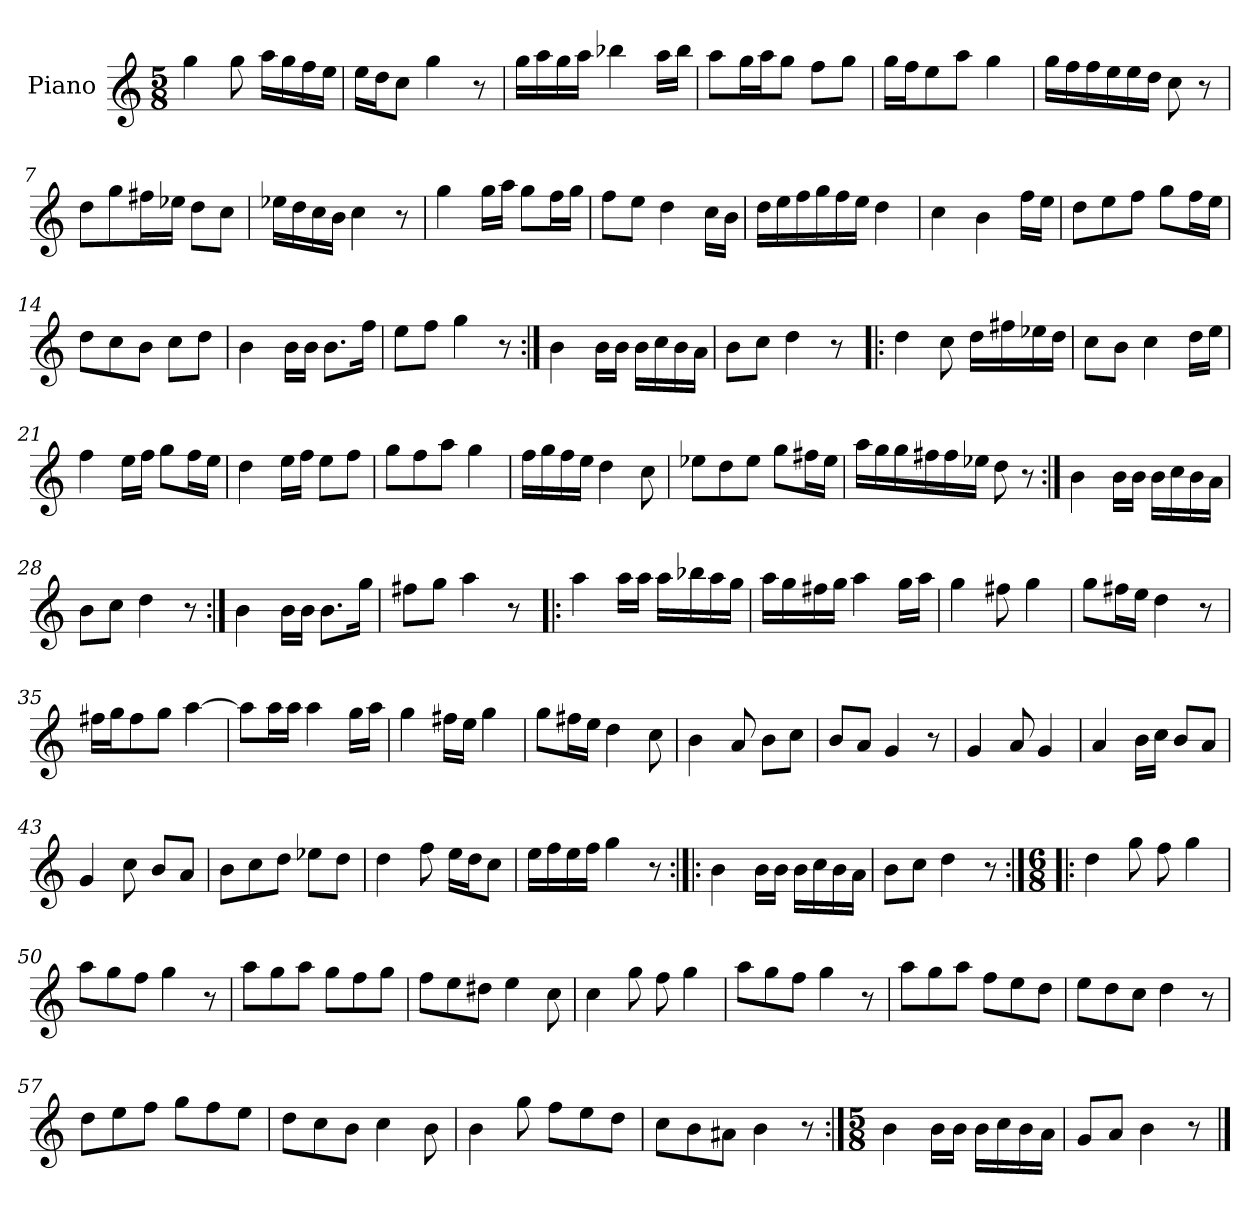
**kern
*part1
*staff1
*I"Piano
*I'Pno.
*clefG2
*k[]
*M5/8
=1
4gg\
8gg\
16aa\LL
16gg\
16ff\
16ee\JJ
=2
16ee\LL
16dd\J
8cc\J
4gg\
8r
=3
16gg\LL
16aa\
16gg\
16aa\JJ
4bb-X\
16aa\LL
16bb-\JJ
=4
8aa\L
16gg\L
16aa\J
8gg\J
8ff\L
8gg\J
=5
16gg\LL
16ff\J
8ee\
8aa\J
4gg\
=6
16gg\LL
16ff\
16ff\
16ee\
16ee\
16dd\JJ
8cc\
8r
!!LO:LB:g=z
=7
8dd\L
8gg\
16ff#X\L
16ee-X\JJ
8dd\L
8cc\J
=8
16ee-X\LL
16dd\
16cc\
16b\JJ
4cc\
8r
=9
4gg\
16gg\LL
16aa\JJ
8gg\L
16ff\L
16gg\JJ
=10
8ff\L
8ee\J
4dd\
16cc\LL
16b\JJ
=11
16dd\LL
16ee\
16ff\
16gg\
16ff\
16ee\JJ
4dd\
=12
4cc\
4b\
16ff\LL
16ee\JJ
=13
8dd\L
8ee\
8ff\J
8gg\L
16ff\L
16ee\JJ
!!LO:LB:g=z
=14
8dd\L
8cc\
8b\J
8cc\L
8dd\J
=15
4b\
16b\LL
16b\JJ
8.b\L
16ff\Jk
=16
8ee\L
8ff\J
4gg\
8r
=17:|!
4b\
16b\LL
16b\JJ
16b\LL
16cc\
16b\
16a\JJ
=18
8b\L
8cc\J
4dd\
8r
=19!|:
4dd\
8cc\
16dd\LL
16ff#X\
16ee-X\
16dd\JJ
=20
8cc\L
8b\J
4cc\
16dd\LL
16ee\JJ
!!LO:LB:g=z
=21
4ff\
16ee\LL
16ff\JJ
8gg\L
16ff\L
16ee\JJ
=22
4dd\
16ee\LL
16ff\JJ
8ee\L
8ff\J
=23
8gg\L
8ff\
8aa\J
4gg\
=24
16ff\LL
16gg\
16ff\
16ee\JJ
4dd\
8cc\
=25
8ee-X\L
8dd\
8ee-\J
8gg\L
16ff#X\L
16ee-\JJ
=26
16aa\LL
16gg\
16gg\
16ff#X\
16ff#\
16ee-X\JJ
8dd\
8r
!!LO:LB:g=z
=27:|!
4b\
16b\LL
16b\JJ
16b\LL
16cc\
16b\
16a\JJ
=28
8b\L
8cc\J
4dd\
8r
=29:|!
4b\
16b\LL
16b\JJ
8.b\L
16gg\Jk
=30
8ff#X\L
8gg\J
4aa\
8r
=31!|:
4aa\
16aa\LL
16aa\JJ
16aa\LL
16bb-X\
16aa\
16gg\JJ
=32
16aa\LL
16gg\
16ff#X\
16gg\JJ
4aa\
16gg\LL
16aa\JJ
!!LO:LB:g=z
=33
4gg\
8ff#X\
4gg\
=34
8gg\L
16ff#X\L
16ee\JJ
4dd\
8r
=35
16ff#X\LL
16gg\J
8ff#\
8gg\J
[4aa\
=36
8aa\L]
16aa\L
16aa\JJ
4aa\
16gg\LL
16aa\JJ
=37
4gg\
16ff#X\LL
16ee\JJ
4gg\
=38
8gg\L
16ff#X\L
16ee\JJ
4dd\
8cc\
=39
4b\
8a/
8b\L
8cc\J
=40
8b/L
8a/J
4g/
8r
!!LO:LB:g=z
=41
4g/
8a/
4g/
=42
4a/
16b\LL
16cc\JJ
8b/L
8a/J
=43
4g/
8cc\
8b/L
8a/J
=44
8b\L
8cc\
8dd\J
8ee-X\L
8dd\J
=45
4dd\
8ff\
16ee\LL
16dd\J
8cc\J
=46
16ee\LL
16ff\
16ee\
16ff\JJ
4gg\
8r
=47:|!|:
4b\
16b\LL
16b\JJ
16b\LL
16cc\
16b\
16a\JJ
!!LO:LB:g=z
=48
8b\L
8cc\J
4dd\
8r
=49:|!|:
*M6/8
4dd\
8gg\
8ff\
4gg\
=50
8aa\L
8gg\
8ff\J
4gg\
8r
=51
8aa\L
8gg\
8aa\J
8gg\L
8ff\
8gg\J
=52
8ff\L
8ee\
8dd#X\J
4ee\
8cc\
=53
4cc\
8gg\
8ff\
4gg\
=54
8aa\L
8gg\
8ff\J
4gg\
8r
!!LO:LB:g=z
=55
8aa\L
8gg\
8aa\J
8ff\L
8ee\
8dd\J
=56
8ee\L
8dd\
8cc\J
4dd\
8r
=57
8dd\L
8ee\
8ff\J
8gg\L
8ff\
8ee\J
=58
8dd\L
8cc\
8b\J
4cc\
8b\
=59
4b\
8gg\
8ff\L
8ee\
8dd\J
=60
8cc\L
8b\
8a#X\J
4b\
8r
=61:|!
*M5/8
4b\
16b\LL
16b\JJ
16b\LL
16cc\
16b\
16a\JJ
!!LO:LB:g=z
=62
8g/L
8a/J
4b\
8r
==
*-
